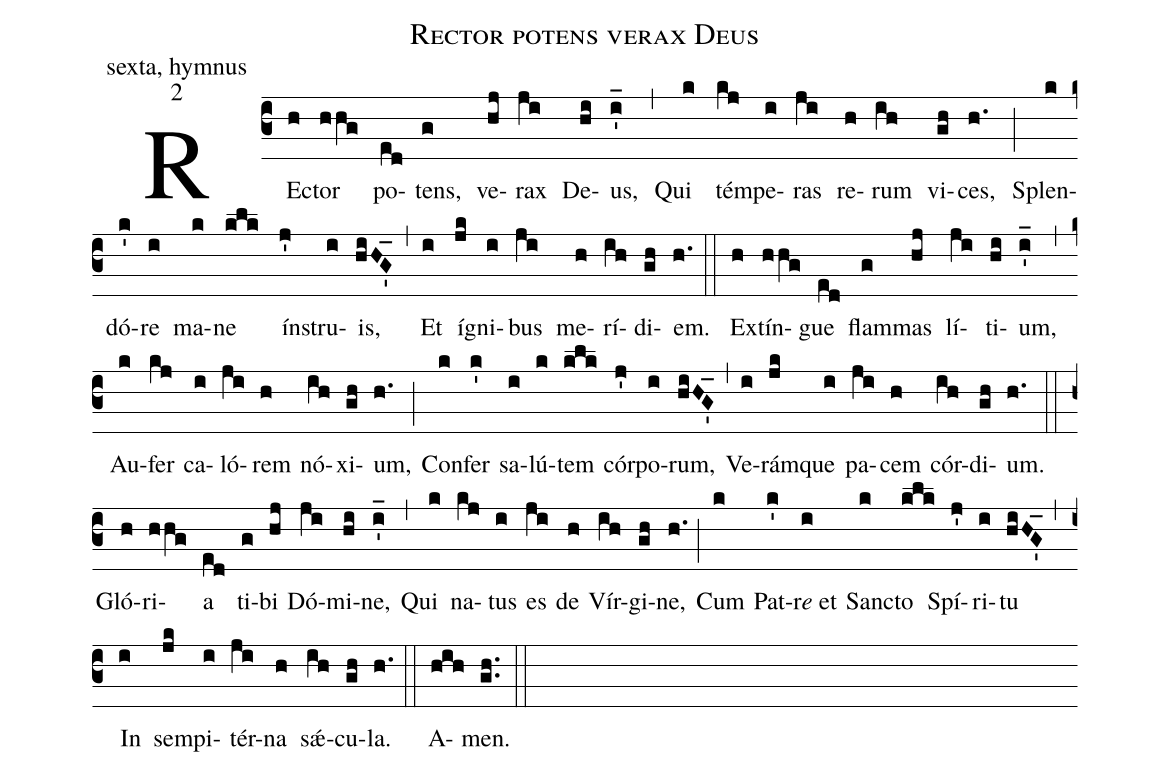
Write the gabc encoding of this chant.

name: Rector potens verax Deus;
office-part: sexta, hymnus;
mode: 2;
%%
(c3)
REc(h)tor(hhg) po(ed)tens,(g) ve(hj)rax(ji) De(hi)us,(i_') (,)
Qui(k) tém(kj)pe(i)ras(ji) re(h)rum(ih) vi(gh)ces,(h.) (;)
Splen(k)dó(k')re(i) ma(k)ne(klk) ín(j')stru(i)is,(hiHG_') (,)
Et(i) íg(jk)ni(i)bus(ji) me(h)rí(ih)di(gh)em.(h.) (::)

Ex(h)tín(hhg)gue(ed) flam(g)mas(hj) lí(ji)ti(hi)um,(i_') (,)
Au(k)fer(kj) ca(i)ló(ji)rem(h) nó(ih)xi(gh)um,(h.) (;)
Con(k)fer(k') sa(i)lú(k)tem(klk) cór(j')po(i)rum,(hiHG_') (,)
Ve(i)rám(jk)que(i) pa(ji)cem(h) cór(ih)di(gh)um.(h.) (::)

Gló(h)ri(hhg)a(ed) ti(g)bi(hj) Dó(ji)mi(hi)ne,(i_') (,)
Qui(k) na(kj)tus(i) es(ji) de(h) Vír(ih)gi(gh)ne,(h.) (;)
Cum(k) Pat(k')r<i>e</i> et(i) San(k)cto(klk) Spí(j')ri(i)tu(hiHG_') (,)
In(i) sem(jk)pi(i)tér(ji)na(h) sǽ(ih)cu(gh)la.(h.) (::)

A(hih)men.(gh..) (::)
